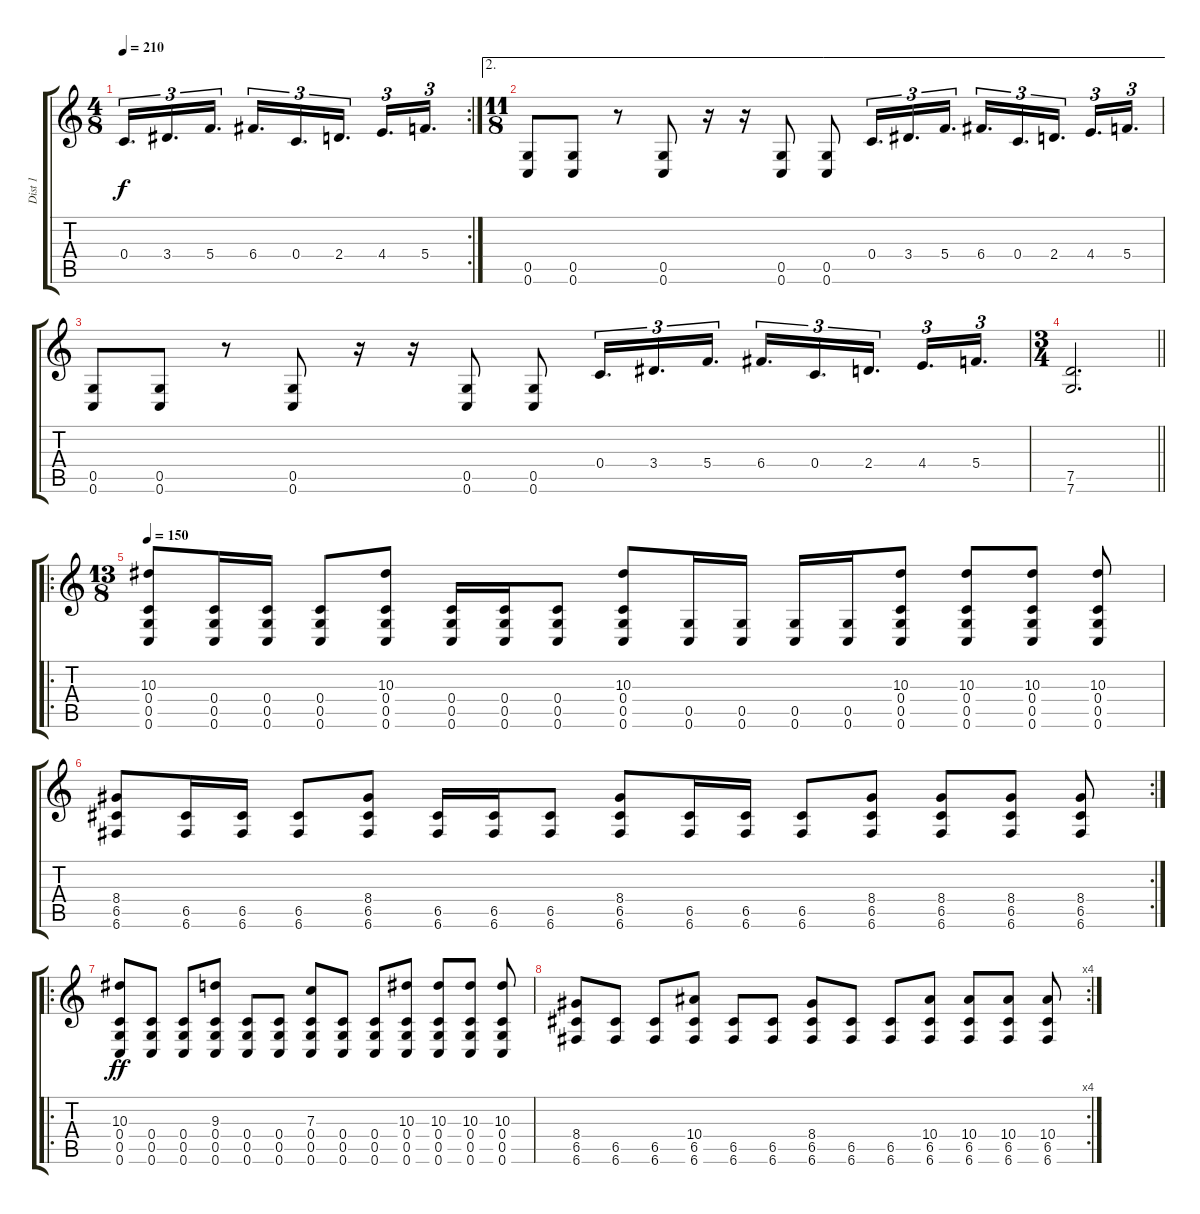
\track ("Dist 1" "Dist 1") {instrument distortionguitar}
\staff {score tabs}
\tuning (D4 A3 F3 C3 G2 C2) {hide}
\rc 2
\ts (4 8)
\tempo 210
\clef g2
\ks c
0.4.16{d tu (3 2) dy f} 3.4.16{d tu (3 2)} 5.4.16{d tu (3 2)} 6.4.16{d tu (3 2)} 0.4.16{d tu (3 2)} 2.4.16{d tu (3 2)} 4.4.16{d tu (3 2)} 5.4.16{d tu (3 2)} |
\ae 2
\ts (11 8)
(0.5 0.6).8 (0.5 0.6).8 r.8 (0.5 0.6).8 r.16 r.16 (0.5 0.6).8 (0.5 0.6).8 0.4.16{d tu (3 2)} 3.4.16{d tu (3 2)} 5.4.16{d tu (3 2)} 6.4.16{d tu (3 2)} 0.4.16{d tu (3 2)} 2.4.16{d tu (3 2)} 4.4.16{d tu (3 2)} 5.4.16{d tu (3 2)} |
(0.5 0.6).8 (0.5 0.6).8 r.8 (0.5 0.6).8 r.16 r.16 (0.5 0.6).8 (0.5 0.6).8 0.4.16{d tu (3 2)} 3.4.16{d tu (3 2)} 5.4.16{d tu (3 2)} 6.4.16{d tu (3 2)} 0.4.16{d tu (3 2)} 2.4.16{d tu (3 2)} 4.4.16{d tu (3 2)} 5.4.16{d tu (3 2)} |
\ts (3 4)
\barLineRight lightlight
(7.5 7.6).2{d} |
\ro
\ts (13 8)
\tempo 150
(10.3 0.4 0.5 0.6).8 (0.4 0.5 0.6).16 (0.4 0.5 0.6).16 (0.4 0.5 0.6).8 (10.3 0.4 0.5 0.6).8 (0.4 0.5 0.6).16 (0.4 0.5 0.6).16 (0.4 0.5 0.6).8 (10.3 0.4 0.5 0.6).8 (0.5 0.6).16 (0.5 0.6).16 (0.5 0.6).16 (0.5 0.6).16 (10.3 0.4 0.5 0.6).8 (10.3 0.4 0.5 0.6).8 (10.3 0.4 0.5 0.6).8 (10.3 0.4 0.5 0.6).8 |
\rc 2
(8.4 6.5 6.6).8 (6.5 6.6).16 (6.5 6.6).16 (6.5 6.6).8 (8.4 6.5 6.6).8 (6.5 6.6).16 (6.5 6.6).16 (6.5 6.6).8 (8.4 6.5 6.6).8 (6.5 6.6).16 (6.5 6.6).16 (6.5 6.6).8 (8.4 6.5 6.6).8 (8.4 6.5 6.6).8 (8.4 6.5 6.6).8 (8.4 6.5 6.6).8 |
\ro
(10.3 0.4 0.5 0.6).8{dy ff} (0.4 0.5 0.6).8 (0.4 0.5 0.6).8 (9.3 0.4 0.5 0.6).8 (0.4 0.5 0.6).8 (0.4 0.5 0.6).8 (7.3 0.4 0.5 0.6).8 (0.4 0.5 0.6).8 (0.4 0.5 0.6).8 (10.3 0.4 0.5 0.6).8 (10.3 0.4 0.5 0.6).8 (10.3 0.4 0.5 0.6).8 (10.3 0.4 0.5 0.6).8 |
\rc 4
(8.4 6.5 6.6).8 (6.5 6.6).8 (6.5 6.6).8 (10.4 6.5 6.6).8 (6.5 6.6).8 (6.5 6.6).8 (8.4 6.5 6.6).8 (6.5 6.6).8 (6.5 6.6).8 (10.4 6.5 6.6).8 (10.4 6.5 6.6).8 (10.4 6.5 6.6).8 (10.4 6.5 6.6).8
